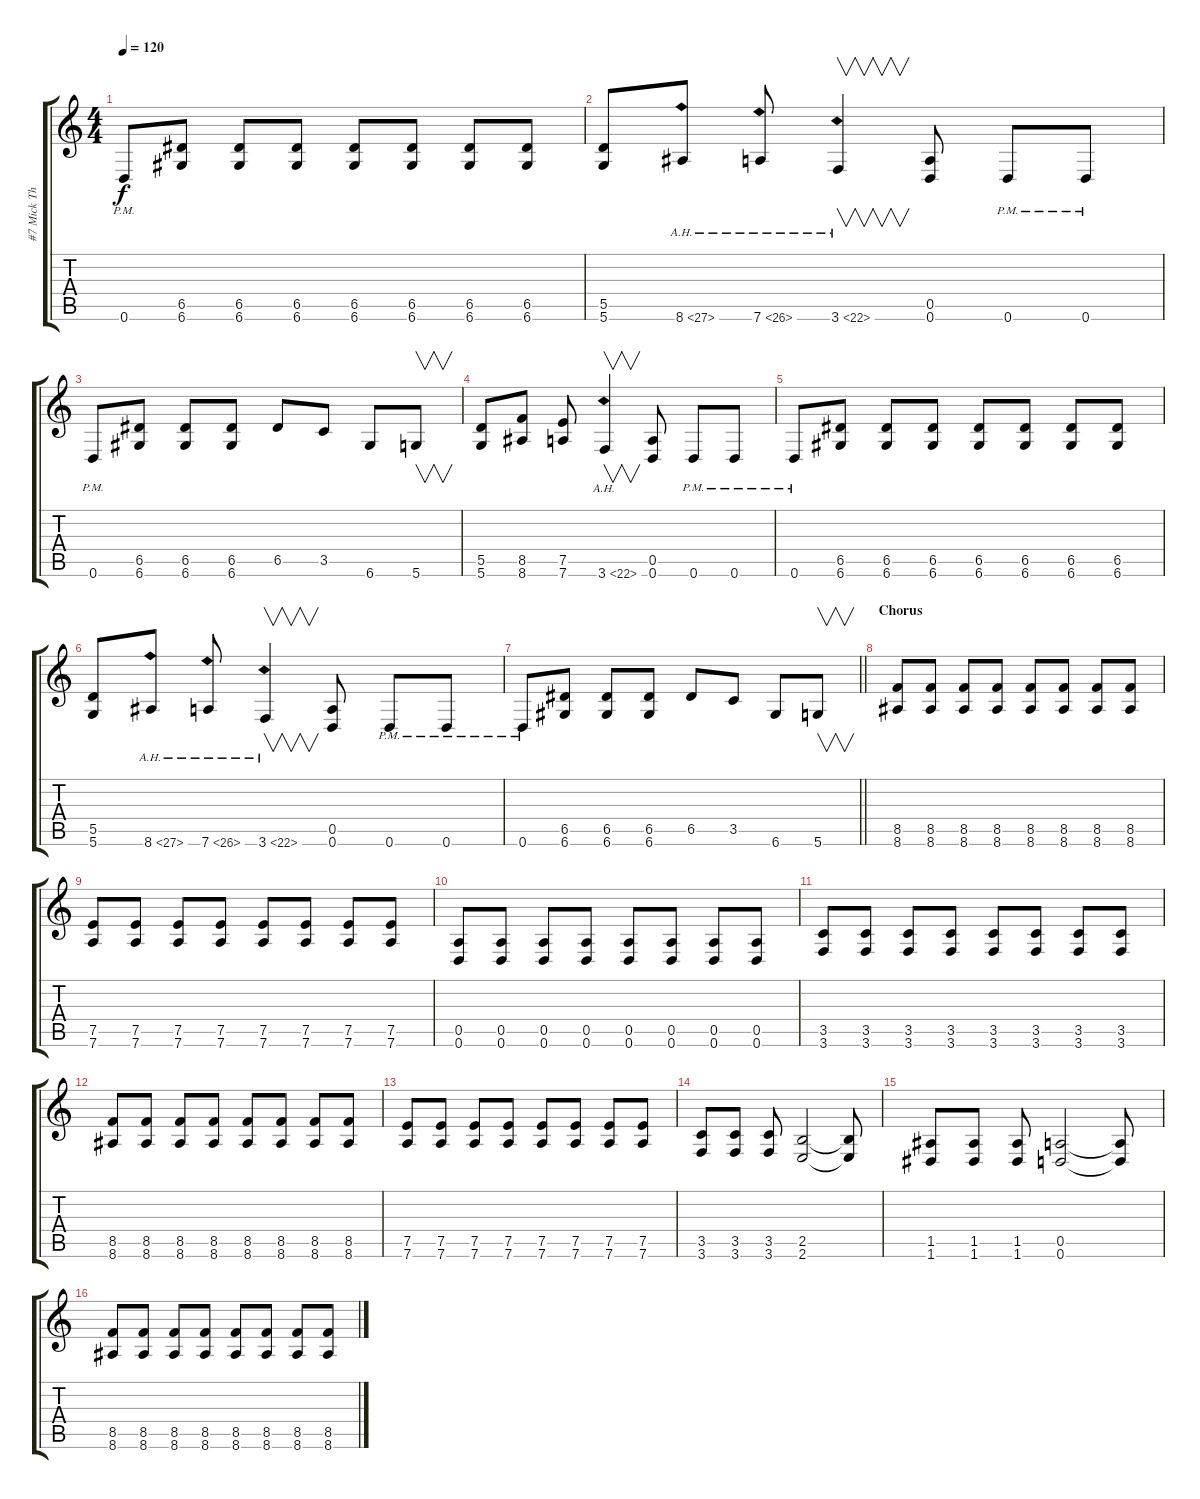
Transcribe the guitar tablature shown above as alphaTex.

\track ("#7 Mick Thomson" "#7 Mick Th") {instrument distortionguitar}
\staff {score tabs}
\tuning (E4 B3 G3 D3 A2 D2) {hide}
\ts (4 4)
\tempo 120
\clef g2
\ks c
0.6{pm}.8{dy f} (6.5 6.6).8 (6.5 6.6).8 (6.5 6.6).8 (6.5 6.6).8 (6.5 6.6).8 (6.5 6.6).8 (6.5 6.6).8 |
(5.5 5.6).8 8.6{ah 19}.8 7.6{ah 19}.8 3.6{ah 19}.4{v} (0.5 0.6).8 0.6{pm}.8 0.6{pm}.8 |
0.6{pm}.8 (6.5 6.6).8 (6.5 6.6).8 (6.5 6.6).8 6.5.8 3.5.8 6.6.8 5.6.8{v} |
(5.5 5.6).8 (8.5 8.6).8 (7.5 7.6).8 3.6{ah 19}.4{v} (0.5 0.6).8 0.6{pm}.8 0.6{pm}.8 |
0.6{pm}.8 (6.5 6.6).8 (6.5 6.6).8 (6.5 6.6).8 (6.5 6.6).8 (6.5 6.6).8 (6.5 6.6).8 (6.5 6.6).8 |
(5.5 5.6).8 8.6{ah 19}.8 7.6{ah 19}.8 3.6{ah 19}.4{v} (0.5 0.6).8 0.6{pm}.8 0.6{pm}.8 |
\barLineRight lightlight
0.6{pm}.8 (6.5 6.6).8 (6.5 6.6).8 (6.5 6.6).8 6.5.8 3.5.8 6.6.8 5.6.8{v} |
\section ("" "Chorus")
(8.5 8.6).8 (8.5 8.6).8 (8.5 8.6).8 (8.5 8.6).8 (8.5 8.6).8 (8.5 8.6).8 (8.5 8.6).8 (8.5 8.6).8 |
(7.5 7.6).8 (7.5 7.6).8 (7.5 7.6).8 (7.5 7.6).8 (7.5 7.6).8 (7.5 7.6).8 (7.5 7.6).8 (7.5 7.6).8 |
(0.5 0.6).8 (0.5 0.6).8 (0.5 0.6).8 (0.5 0.6).8 (0.5 0.6).8 (0.5 0.6).8 (0.5 0.6).8 (0.5 0.6).8 |
(3.5 3.6).8 (3.5 3.6).8 (3.5 3.6).8 (3.5 3.6).8 (3.5 3.6).8 (3.5 3.6).8 (3.5 3.6).8 (3.5 3.6).8 |
(8.5 8.6).8 (8.5 8.6).8 (8.5 8.6).8 (8.5 8.6).8 (8.5 8.6).8 (8.5 8.6).8 (8.5 8.6).8 (8.5 8.6).8 |
(7.5 7.6).8 (7.5 7.6).8 (7.5 7.6).8 (7.5 7.6).8 (7.5 7.6).8 (7.5 7.6).8 (7.5 7.6).8 (7.5 7.6).8 |
(3.5 3.6).8 (3.5 3.6).8 (3.5 3.6).8 (2.5 2.6).2 (2.5{t} 2.6{t}).8 |
(1.5 1.6).8 (1.5 1.6).8 (1.5 1.6).8 (0.5 0.6).2 (0.5{t} 0.6{t}).8 |
(8.5 8.6).8 (8.5 8.6).8 (8.5 8.6).8 (8.5 8.6).8 (8.5 8.6).8 (8.5 8.6).8 (8.5 8.6).8 (8.5 8.6).8
